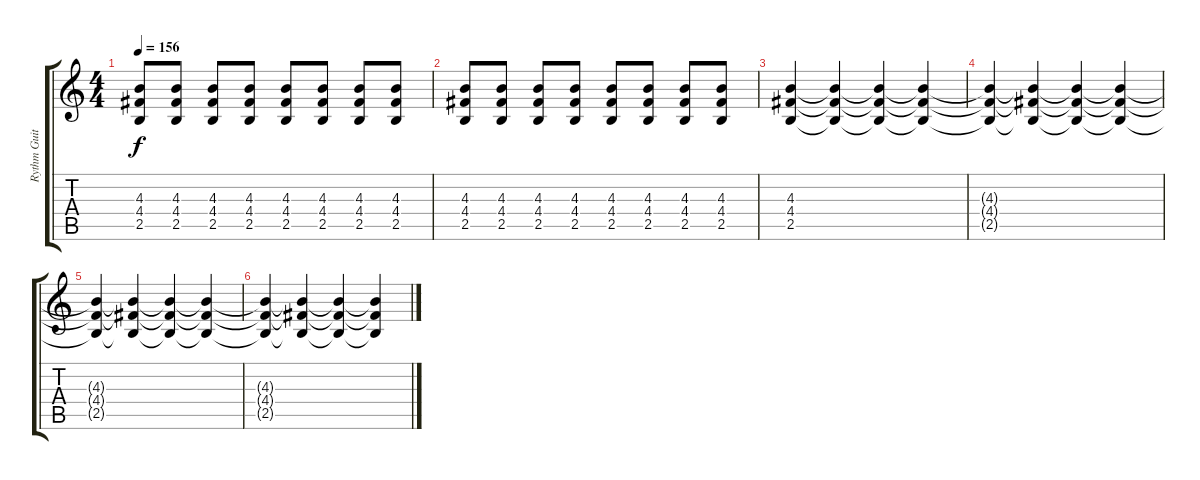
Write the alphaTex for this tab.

\track ("Rythm Guitar" "Rythm Guit") {instrument overdrivenguitar}
\staff {score tabs}
\tuning (E4 B3 G3 D3 A2 E2) {hide}
\ts (4 4)
\tempo 156
\clef g2
\ks c
(4.3 4.4 2.5).8{dy f} (4.3 4.4 2.5).8 (4.3 4.4 2.5).8 (4.3 4.4 2.5).8 (4.3 4.4 2.5).8 (4.3 4.4 2.5).8 (4.3 4.4 2.5).8 (4.3 4.4 2.5).8 |
(4.3 4.4 2.5).8 (4.3 4.4 2.5).8 (4.3 4.4 2.5).8 (4.3 4.4 2.5).8 (4.3 4.4 2.5).8 (4.3 4.4 2.5).8 (4.3 4.4 2.5).8 (4.3 4.4 2.5).8 |
(4.3 4.4 2.5).4 (4.3{t} 4.4{t} 2.5{t}).4 (4.3{t} 4.4{t} 2.5{t}).4 (4.3{t} 4.4{t} 2.5{t}).4 |
(4.3{t} 4.4{t} 2.5{t}).4 (4.3{t} 4.4{t} 2.5{t}).4 (4.3{t} 4.4{t} 2.5{t}).4 (4.3{t} 4.4{t} 2.5{t}).4 |
(4.3{t} 4.4{t} 2.5{t}).4 (4.3{t} 4.4{t} 2.5{t}).4 (4.3{t} 4.4{t} 2.5{t}).4 (4.3{t} 4.4{t} 2.5{t}).4 |
(4.3{t} 4.4{t} 2.5{t}).4 (4.3{t} 4.4{t} 2.5{t}).4 (4.3{t} 4.4{t} 2.5{t}).4 (4.3{t} 4.4{t} 2.5{t}).4
